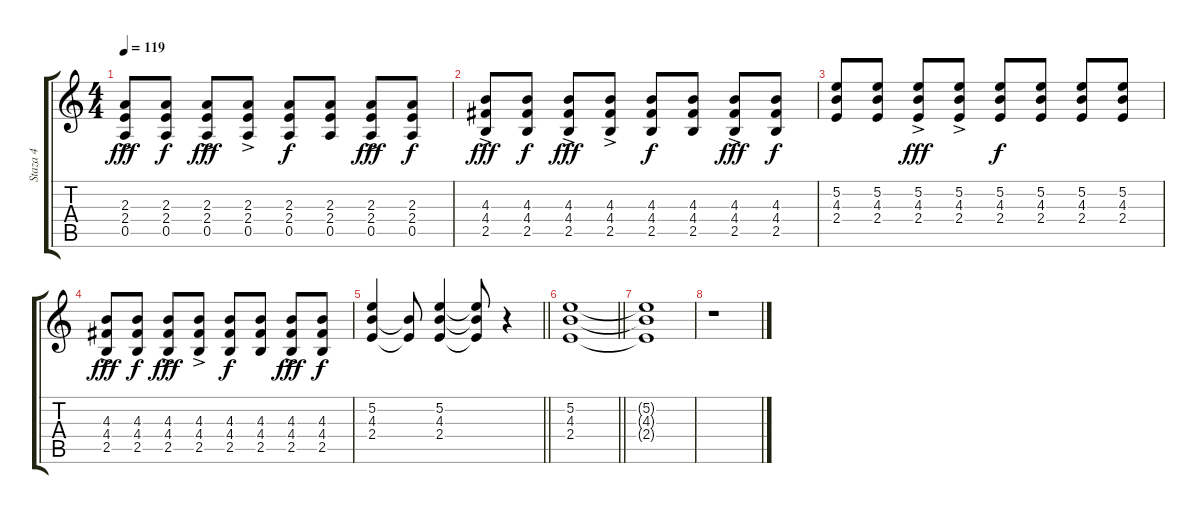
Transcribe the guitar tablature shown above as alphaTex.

\track ("Staza 4" "Staza 4") {instrument distortionguitar}
\staff {score tabs}
\tuning (E4 B3 G3 D3 A2 E2) {hide}
\ts (4 4)
\tempo 119
\clef g2
\ks c
(2.3 2.4 0.5{ac}).8{dy fff} (2.3 2.4 0.5).8{dy f} (2.3 2.4{ac} 0.5).8{dy fff} (2.3 2.4{ac} 0.5).8 (2.3 2.4 0.5).8{dy f} (2.3 2.4 0.5).8 (2.3 2.4{ac} 0.5).8{dy fff} (2.3 2.4 0.5).8{dy f} |
(4.3 4.4 2.5{ac}).8{dy fff} (4.3 4.4 2.5).8{dy f} (4.3 4.4{ac} 2.5).8{dy fff} (4.3 4.4{ac} 2.5).8 (4.3 4.4 2.5).8{dy f} (4.3 4.4 2.5).8 (4.3 4.4{ac} 2.5).8{dy fff} (4.3 4.4 2.5).8{dy f} |
(5.2 4.3 2.4).8 (5.2 4.3 2.4).8 (5.2{ac} 4.3 2.4).8{dy fff} (5.2 4.3 2.4{ac}).8 (5.2 4.3 2.4).8{dy f} (5.2 4.3 2.4).8 (5.2 4.3 2.4).8 (5.2 4.3 2.4).8 |
(4.3 4.4 2.5{ac}).8{dy fff} (4.3 4.4 2.5).8{dy f} (4.3 4.4{ac} 2.5).8{dy fff} (4.3 4.4{ac} 2.5).8 (4.3 4.4 2.5).8{dy f} (4.3 4.4 2.5).8 (4.3 4.4{ac} 2.5).8{dy fff} (4.3 4.4 2.5).8{dy f} |
\barLineRight lightlight
(5.2 4.3 2.4).4 (4.3{t} 2.4{t}).8 (5.2 4.3 2.4).4 (5.2{t} 4.3{t} 2.4{t}).8 r.4 |
\barLineRight lightlight
(5.2 4.3 2.4).1 |
(5.2{t} 4.3{t} 2.4{t}).1 |
r.1
